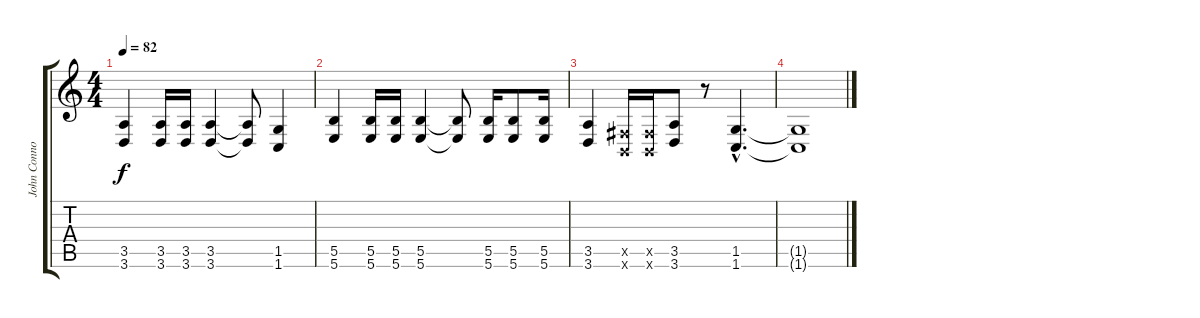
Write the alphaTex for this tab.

\track ("John Connolly" "John Conno") {instrument overdrivenguitar}
\staff {score tabs}
\tuning (Db4 Ab3 E3 B2 Gb2 B1) {hide}
\ts (4 4)
\tempo 82
\clef g2
\ks c
(3.5 3.6).4{dy f} (3.5 3.6).16 (3.5 3.6).16 (3.5 3.6).4 (3.5{t} 3.6{t}).8 (1.5 1.6).4 |
(5.5 5.6).4 (5.5 5.6).16 (5.5 5.6).16 (5.5 5.6).4 (5.5{t} 5.6{t}).8 (5.5 5.6).16 (5.5 5.6).8 (5.5 5.6).16 |
(3.5 3.6).4 (0.5{x} 0.6{x}).16 (0.5{x} 0.6{x}).16 (3.5 3.6).8 r.8 (1.5{hac} 1.6{hac}).4{d} |
(1.5{t} 1.6{t}).1
